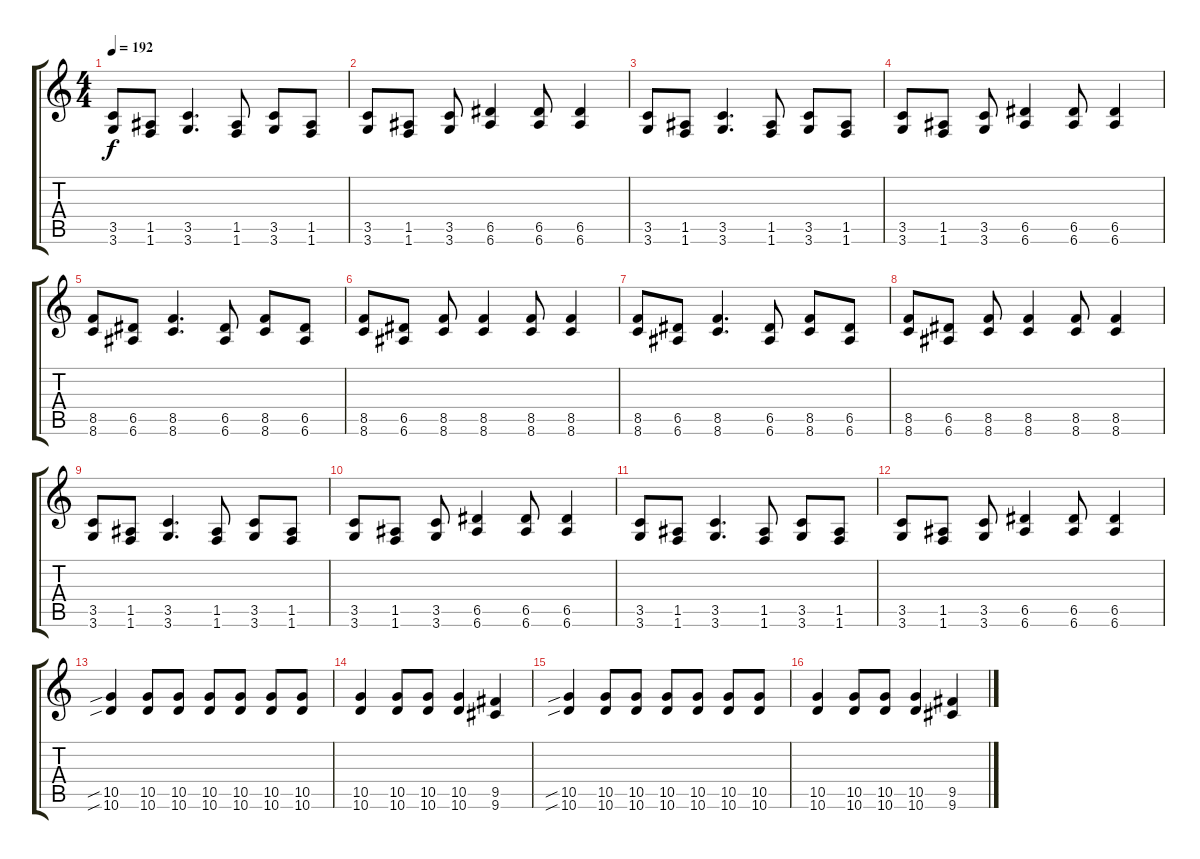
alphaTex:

\track "" {instrument distortionguitar}
\staff {score tabs}
\tuning (E4 B3 G3 D3 A2 E2) {hide}
\ts (4 4)
\tempo 192
\clef g2
\ks c
(3.5 3.6).8{txt "" dy f} (1.5 1.6).8 (3.5 3.6).4{d} (1.5 1.6).8 (3.5 3.6).8 (1.5 1.6).8 |
(3.5 3.6).8 (1.5 1.6).8 (3.5 3.6).8 (6.5 6.6).4 (6.5 6.6).8{txt ""} (6.5 6.6).4 |
(3.5 3.6).8 (1.5 1.6).8 (3.5 3.6).4{d} (1.5 1.6).8 (3.5 3.6).8 (1.5 1.6).8 |
(3.5 3.6).8 (1.5 1.6).8 (3.5 3.6).8 (6.5 6.6).4 (6.5 6.6).8 (6.5 6.6).4 |
(8.5 8.6).8{txt ""} (6.5 6.6).8 (8.5 8.6).4{d} (6.5 6.6).8 (8.5 8.6).8 (6.5 6.6).8 |
(8.5 8.6).8 (6.5 6.6).8 (8.5 8.6).8 (8.5 8.6).4 (8.5 8.6).8{txt ""} (8.5 8.6).4 |
(8.5 8.6).8 (6.5 6.6).8 (8.5 8.6).4{d} (6.5 6.6).8 (8.5 8.6).8 (6.5 6.6).8 |
(8.5 8.6).8 (6.5 6.6).8 (8.5 8.6).8 (8.5 8.6).4 (8.5 8.6).8 (8.5 8.6).4 |
(3.5 3.6).8{txt ""} (1.5 1.6).8 (3.5 3.6).4{d} (1.5 1.6).8 (3.5 3.6).8 (1.5 1.6).8 |
(3.5 3.6).8{txt ""} (1.5 1.6).8 (3.5 3.6).8 (6.5 6.6).4 (6.5 6.6).8{txt ""} (6.5 6.6).4 |
(3.5 3.6).8 (1.5 1.6).8 (3.5 3.6).4{d} (1.5 1.6).8 (3.5 3.6).8 (1.5 1.6).8 |
(3.5 3.6).8 (1.5 1.6).8 (3.5 3.6).8 (6.5 6.6).4 (6.5 6.6).8 (6.5 6.6).4 |
(10.5{sib} 10.6{sib}).4{txt ""} (10.5 10.6).8 (10.5 10.6).8 (10.5 10.6).8 (10.5 10.6).8 (10.5 10.6).8 (10.5 10.6).8 |
(10.5 10.6).4{txt ""} (10.5 10.6).8 (10.5 10.6).8 (10.5 10.6).4 (9.5 9.6).4 |
(10.5{sib} 10.6{sib}).4{txt ""} (10.5 10.6).8 (10.5 10.6).8 (10.5 10.6).8 (10.5 10.6).8 (10.5 10.6).8 (10.5 10.6).8 |
(10.5 10.6).4{txt ""} (10.5 10.6).8 (10.5 10.6).8 (10.5 10.6).4 (9.5 9.6).4
